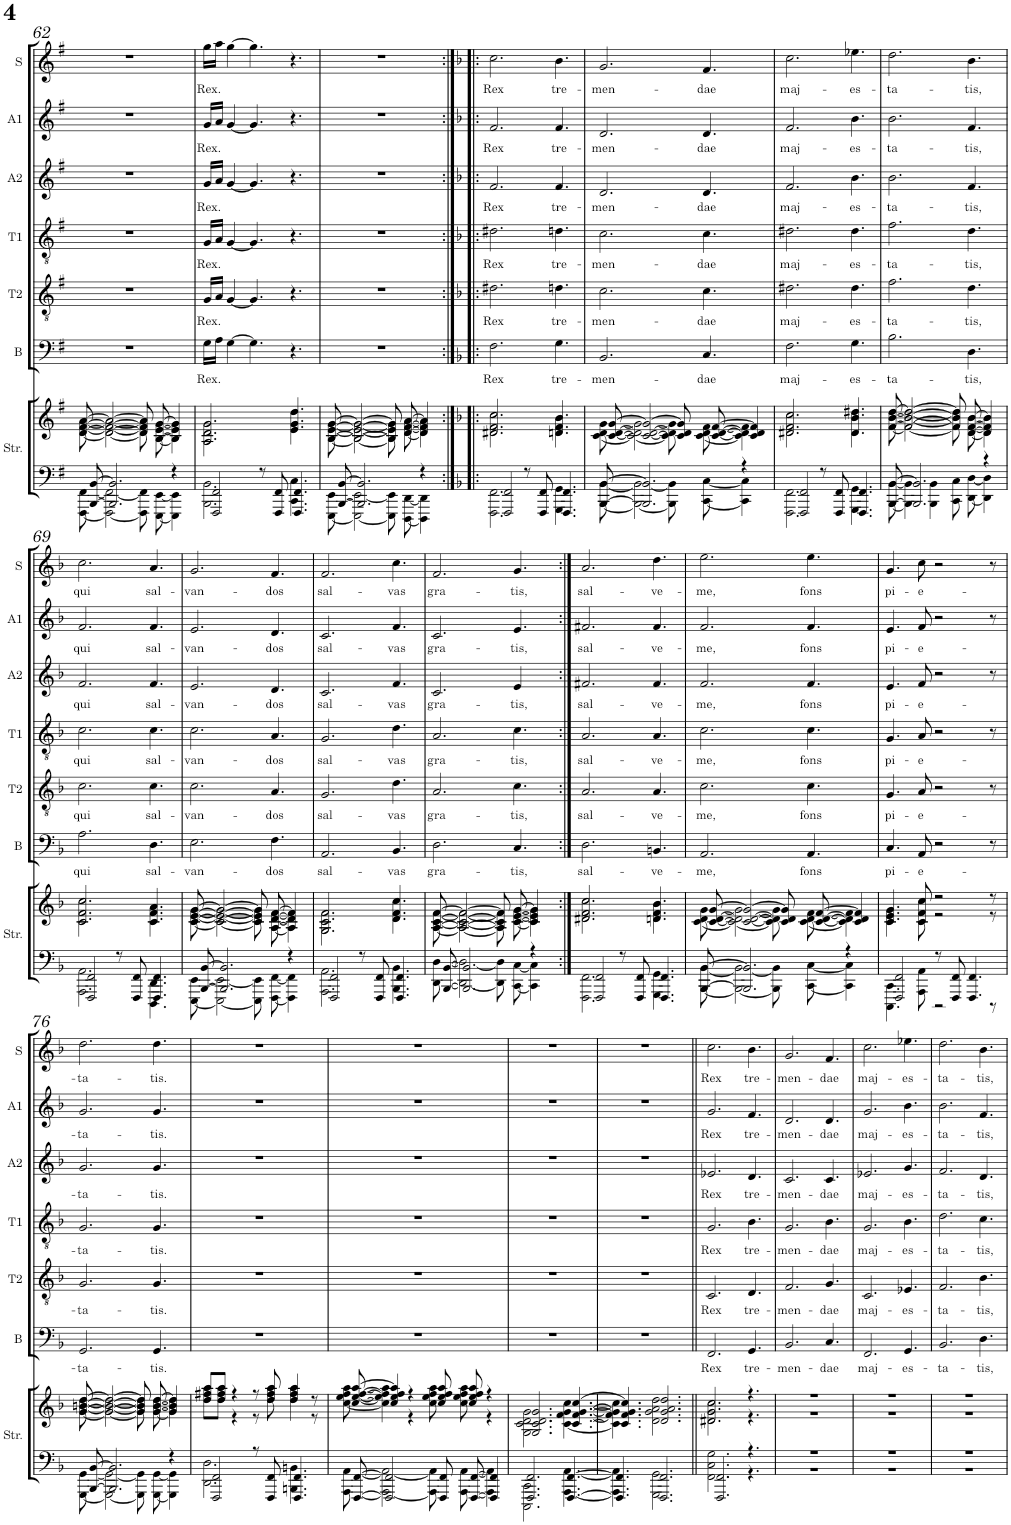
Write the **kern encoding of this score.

**kern	**kern	**kern	**text	**kern	**text	**kern	**text	**kern	**text	**kern	**text	**kern	**text
*part7	*part7	*part6	*part6	*part5	*part5	*part4	*part4	*part3	*part3	*part2	*part2	*part1	*part1
*staff8	*staff7	*staff6	*staff6	*staff5	*staff5	*staff4	*staff4	*staff3	*staff3	*staff2	*staff2	*staff1	*staff1
*I"Strings	*	*I"Bas	*	*I"Tenor 2	*	*I"Tenor 1	*	*I"Alt 2	*	*I"Alt 1	*	*I"Sopraan	*
*I'Str.	*	*I'B	*	*I'T2	*	*I'T1	*	*I'A2	*	*I'A1	*	*I'S	*
!!LO:PB:g=z
*clefF4	*clefG2	*clefF4	*	*clefGv2	*	*clefGv2	*	*clefG2	*	*clefG2	*	*clefG2	*
*k[b-]	*k[b-]	*k[b-]	*	*k[b-]	*	*k[b-]	*	*k[b-]	*	*k[b-]	*	*k[b-]	*
*F:	*F:	*F:	*	*F:	*	*F:	*	*F:	*	*F:	*	*F:	*
*M9/8	*M9/8	*M9/8	*	*M9/8	*	*M9/8	*	*M9/8	*	*M9/8	*	*M9/8	*
=62	=62	=62	=62	=62	=62	=62	=62	=62	=62	=62	=62	=62	=62
*^	*^	*	*	*	*	*	*	*	*	*	*	*	*
[8BBB/ [8BB/	[8FFF#\ [8FF#\	[8d/ [8f#/ [8a/	[8d\ [8f#\ [8a\	8%9r	.	8%9r	.	8%9r	.	8%9r	.	8%9r	.	8%9r	.
2.BBB/] 2.BB/]	2FFF#\_ 2FF#\_	2d/_ 2f#/_ 2a/_	2d\_ 2f#\_ 2a\_	.	.	.	.	.	.	.	.	.	.	.	.
.	8FFF#\] 8FF#\]	8d/] 8f#/] 8a/]	8d\] 8f#\] 8a\]	.	.	.	.	.	.	.	.	.	.	.	.
.	[8EEE\ [8EE\	[8B/ [8e/ [8g/	[8B\ [8e\ [8g\	.	.	.	.	.	.	.	.	.	.	.	.
4r	4EEE\] 4EE\]	4B/] 4e/] 4g/]	4B\] 4e\] 4g\]	.	.	.	.	.	.	.	.	.	.	.	.
=63	=63	=63	=63	=63	=63	=63	=63	=63	=63	=63	=63	=63	=63	=63	=63
!	!	!	!	!	!LO:LY:b	!	!LO:LY:b	!	!LO:LY:b	!	!LO:LY:b	!	!LO:LY:b	!	!LO:LY:b
2FFF#/ 2FF#/	2.BBB\ 2.BB\	2.A/ 2.d/ 2.g/	2.A\ 2.d\ 2.g\	16G\LL	Rex.	16G/LL	Rex.	16G/LL	Rex.	16g/LL	Rex.	16g/LL	Rex.	16gg\LL	Rex.
.	.	.	.	16A\JJ	.	16A/JJ	.	16A/JJ	.	16a/JJ	.	16a/JJ	.	16aa\JJ	.
.	.	.	.	[4G\	.	[4G/	.	[4G/	.	[4g/	.	[4g/	.	[4gg\	.
.	.	.	.	4.G\]	.	4.G/]	.	4.G/]	.	4.g/]	.	4.g/]	.	4.gg\]	.
8r	.	.	.	.	.	.	.	.	.	.	.	.	.	.	.
8FFF#/ 8FF#/	.	.	.	.	.	.	.	.	.	.	.	.	.	.	.
4.FFF#/ 4.FF#/	4.CC\ 4.C\	4.e/ 4.g/ 4.dd/	4.e\ 4.g\ 4.dd\	4.r	.	4.r	.	4.r	.	4.r	.	4.r	.	4.r	.
=64	=64	=64	=64	=64	=64	=64	=64	=64	=64	=64	=64	=64	=64	=64	=64
[8BBB/ [8BB/	[8EEE\ [8EE\	[8B/ [8e/ [8g/	[8B\ [8e\ [8g\	8%9r	.	8%9r	.	8%9r	.	8%9r	.	8%9r	.	8%9r	.
2.BBB/] 2.BB/]	2EEE\_ 2EE\_	2B/_ 2e/_ 2g/_	2B\_ 2e\_ 2g\_	.	.	.	.	.	.	.	.	.	.	.	.
.	8EEE\] 8EE\]	8B/] 8e/] 8g/]	8B\] 8e\] 8g\]	.	.	.	.	.	.	.	.	.	.	.	.
.	[8DDD\ [8DD\	[8d/ [8f#/ [8a/	[8d\ [8f#\ [8a\	.	.	.	.	.	.	.	.	.	.	.	.
4r	4DDD\] 4DD\]	4d/] 4f#/] 4a/]	4d\] 4f#\] 4a\]	.	.	.	.	.	.	.	.	.	.	.	.
=65:|!|:	=65:|!|:	=65:|!|:	=65:|!|:	=65:|!|:	=65:|!|:	=65:|!|:	=65:|!|:	=65:|!|:	=65:|!|:	=65:|!|:	=65:|!|:	=65:|!|:	=65:|!|:	=65:|!|:	=65:|!|:
*k[b-]	*	*k[b-]	*	*k[b-]	*	*k[b-]	*	*k[b-]	*	*k[b-]	*	*k[b-]	*	*k[b-]	*
*F:	*	*F:	*	*F:	*	*F:	*	*F:	*	*F:	*	*F:	*	*F:	*
!	!	!	!	!	!LO:LY:b	!	!LO:LY:b	!	!LO:LY:b	!	!LO:LY:b	!	!LO:LY:b	!	!LO:LY:b
2FFF/ 2FF/	2.FFF\ 2.FF\	2.d#X/ 2.f/ 2.cc/	2.d#\ 2.f\ 2.cc\	2.F\	Rex	2.d#X\	Rex	2.d#X\	Rex	2.f/	Rex	2.f/	Rex	2.cc\	Rex
8r	.	.	.	.	.	.	.	.	.	.	.	.	.	.	.
8FFF/ 8FF/	.	.	.	.	.	.	.	.	.	.	.	.	.	.	.
!	!	!	!	!	!LO:LY:b	!	!LO:LY:b	!	!LO:LY:b	!	!LO:LY:b	!	!LO:LY:b	!	!LO:LY:b
4.FFF/ 4.FF/	4.GGG\ 4.GG\	4.dn/ 4.f/ 4.b-/	4.d\ 4.f\ 4.b-\	4.G\	tre-	4.dn\	tre-	4.dn\	tre-	4.f/	tre-	4.f/	tre-	4.b-\	tre-
=66	=66	=66	=66	=66	=66	=66	=66	=66	=66	=66	=66	=66	=66	=66	=66
!	!	!	!	!	!LO:LY:b	!	!LO:LY:b	!	!LO:LY:b	!	!LO:LY:b	!	!LO:LY:b	!	!LO:LY:b
[8BBB-/ [8BB-/	[8BBB-\ [8BB-\	[8c/ [8d/ [8g/	[8c\ [8d\ [8g\	2.BB-/	-men-	2.c\	-men-	2.c\	-men-	2.d/	-men-	2.d/	-men-	2.g/	-men-
2.BBB-/] 2.BB-/]	2BBB-\_ 2BB-\_	2c/_ 2d/_ 2g/_	2c\_ 2d\_ 2g\_	.	.	.	.	.	.	.	.	.	.	.	.
.	8BBB-\] 8BB-\]	8c/] 8d/] 8g/]	8c\] 8d\] 8g\]	.	.	.	.	.	.	.	.	.	.	.	.
!	!	!	!	!	!LO:LY:b	!	!LO:LY:b	!	!LO:LY:b	!	!LO:LY:b	!	!LO:LY:b	!	!LO:LY:b
.	[8CC\ [8C\	[8c/ [8d/ [8f/	[8c\ [8d\ [8f\	4.C/	-dae	4.c\	-dae	4.c\	-dae	4.d/	-dae	4.d/	-dae	4.f/	-dae
4r	4CC\] 4C\]	4c/] 4d/] 4f/]	4c\] 4d\] 4f\]	.	.	.	.	.	.	.	.	.	.	.	.
=67	=67	=67	=67	=67	=67	=67	=67	=67	=67	=67	=67	=67	=67	=67	=67
!	!	!	!	!	!LO:LY:b	!	!LO:LY:b	!	!LO:LY:b	!	!LO:LY:b	!	!LO:LY:b	!	!LO:LY:b
2FFF/ 2FF/	2.FFF\ 2.FF\	2.d#X/ 2.f/ 2.cc/	2.d#\ 2.f\ 2.cc\	2.F\	maj-	2.d#X\	maj-	2.d#X\	maj-	2.f/	maj-	2.f/	maj-	2.cc\	maj-
8r	.	.	.	.	.	.	.	.	.	.	.	.	.	.	.
8FFF/ 8FF/	.	.	.	.	.	.	.	.	.	.	.	.	.	.	.
!	!	!	!	!	!LO:LY:b	!	!LO:LY:b	!	!LO:LY:b	!	!LO:LY:b	!	!LO:LY:b	!	!LO:LY:b
4.FFF/ 4.FF/	4.GGG\ 4.GG\	4.d#/ 4.b-/ 4.dd#X/	4.d#\ 4.b-\ 4.dd#\	4.G\	-es-	4.d#\	-es-	4.d#\	-es-	4.b-\	-es-	4.b-\	-es-	4.ee-X\	-es-
=68	=68	=68	=68	=68	=68	=68	=68	=68	=68	=68	=68	=68	=68	=68	=68
!	!	!	!	!	!LO:LY:b	!	!LO:LY:b	!	!LO:LY:b	!	!LO:LY:b	!	!LO:LY:b	!	!LO:LY:b
[8BBB-/ [8BB-/	[8BBB-\ [8BB-\	[8f/ [8b-/ [8dd/	[8f\ [8b-\ [8dd\	2.B-\	-ta-	2.f\	-ta-	2.f\	-ta-	2.b-\	-ta-	2.b-\	-ta-	2.dd\	-ta-
2.BBB-/] 2.BB-/]	4BBB-\] 4BB-\]	2f/_ 2b-/_ 2dd/_	2f\_ 2b-\_ 2dd\_	.	.	.	.	.	.	.	.	.	.	.	.
.	4BBB-\ 4BB-\	.	.	.	.	.	.	.	.	.	.	.	.	.	.
.	8CC\ 8C\	8f/] 8b-/] 8dd/]	8f\] 8b-\] 8dd\]	.	.	.	.	.	.	.	.	.	.	.	.
!	!	!	!	!	!LO:LY:b	!	!LO:LY:b	!	!LO:LY:b	!	!LO:LY:b	!	!LO:LY:b	!	!LO:LY:b
.	[8DD\ [8D\	[8d/ [8f/ [8b-/	[8d\ [8f\ [8b-\	4.D\	-tis,	4.d\	-tis,	4.d\	-tis,	4.f/	-tis,	4.f/	-tis,	4.b-\	-tis,
4r	4DD\] 4D\]	4d/] 4f/] 4b-/]	4d\] 4f\] 4b-\]	.	.	.	.	.	.	.	.	.	.	.	.
!!LO:LB:g=z
=69	=69	=69	=69	=69	=69	=69	=69	=69	=69	=69	=69	=69	=69	=69	=69
!	!	!	!	!	!LO:LY:b	!	!LO:LY:b	!	!LO:LY:b	!	!LO:LY:b	!	!LO:LY:b	!	!LO:LY:b
2FFF/ 2FF/	2.AAA\ 2.AA\	2.c/ 2.f/ 2.cc/	2.c\ 2.f\ 2.cc\	2.A\	qui	2.c\	qui	2.c\	qui	2.f/	qui	2.f/	qui	2.cc\	qui
8r	.	.	.	.	.	.	.	.	.	.	.	.	.	.	.
8FFF/ 8FF/	.	.	.	.	.	.	.	.	.	.	.	.	.	.	.
!	!	!	!	!	!LO:LY:b	!	!LO:LY:b	!	!LO:LY:b	!	!LO:LY:b	!	!LO:LY:b	!	!LO:LY:b
4.FFF/ 4.FF/	4.DDD\ 4.DD\	4.c/ 4.f/ 4.a/	4.c\ 4.f\ 4.a\	4.D\	sal-	4.c\	sal-	4.c\	sal-	4.f/	sal-	4.f/	sal-	4.a/	sal-
=70	=70	=70	=70	=70	=70	=70	=70	=70	=70	=70	=70	=70	=70	=70	=70
!	!	!	!	!	!LO:LY:b	!	!LO:LY:b	!	!LO:LY:b	!	!LO:LY:b	!	!LO:LY:b	!	!LO:LY:b
[8BBB-/ [8BB-/	[8EEE\ [8EE\	[8c/ [8e/ [8g/	[8c\ [8e\ [8g\	2.E\	-van-	2.c\	-van-	2.c\	-van-	2.e/	-van-	2.e/	-van-	2.g/	-van-
2.BBB-/] 2.BB-/]	2EEE\_ 2EE\_	2c/_ 2e/_ 2g/_	2c\_ 2e\_ 2g\_	.	.	.	.	.	.	.	.	.	.	.	.
.	8EEE\] 8EE\]	8c/] 8e/] 8g/]	8c\] 8e\] 8g\]	.	.	.	.	.	.	.	.	.	.	.	.
!	!	!	!	!	!LO:LY:b	!	!LO:LY:b	!	!LO:LY:b	!	!LO:LY:b	!	!LO:LY:b	!	!LO:LY:b
.	[8FFF\ [8FF\	[8A/ [8d/ [8f/	[8A\ [8d\ [8f\	4.F\	-dos	4.A/	-dos	4.A/	-dos	4.d/	-dos	4.d/	-dos	4.f/	-dos
4r	4FFF\] 4FF\]	4A/] 4d/] 4f/]	4A\] 4d\] 4f\]	.	.	.	.	.	.	.	.	.	.	.	.
=71	=71	=71	=71	=71	=71	=71	=71	=71	=71	=71	=71	=71	=71	=71	=71
!	!	!	!	!	!LO:LY:b	!	!LO:LY:b	!	!LO:LY:b	!	!LO:LY:b	!	!LO:LY:b	!	!LO:LY:b
2FFF/ 2FF/	2.AAA\ 2.AA\	2.G/ 2.c/ 2.f/	2.G\ 2.c\ 2.f\	2.AA/	sal-	2.G/	sal-	2.G/	sal-	2.c/	sal-	2.c/	sal-	2.f/	sal-
8r	.	.	.	.	.	.	.	.	.	.	.	.	.	.	.
8FFF/ 8FF/	.	.	.	.	.	.	.	.	.	.	.	.	.	.	.
!	!	!	!	!	!LO:LY:b	!	!LO:LY:b	!	!LO:LY:b	!	!LO:LY:b	!	!LO:LY:b	!	!LO:LY:b
4.FFF/ 4.FF/	4.BBB-\ 4.BB-\	4.d/ 4.f/ 4.cc/	4.d\ 4.f\ 4.cc\	4.BB-/	-vas	4.d\	-vas	4.d\	-vas	4.f/	-vas	4.f/	-vas	4.cc\	-vas
=72	=72	=72	=72	=72	=72	=72	=72	=72	=72	=72	=72	=72	=72	=72	=72
!	!	!	!	!	!LO:LY:b	!	!LO:LY:b	!	!LO:LY:b	!	!LO:LY:b	!	!LO:LY:b	!	!LO:LY:b
[8BBB-/ [8BB-/	[8DD\ [8D\	[8A/ [8c/ [8f/	[8A\ [8c\ [8f\	2.D\	gra-	2.A/	gra-	2.A/	gra-	2.c/	gra-	2.c/	gra-	2.f/	gra-
2.BBB-/] 2.BB-/]	2DD\_ 2D\_	2A/_ 2c/_ 2f/_	2A\_ 2c\_ 2f\_	.	.	.	.	.	.	.	.	.	.	.	.
.	8DD\] 8D\]	8A/] 8c/] 8f/]	8A\] 8c\] 8f\]	.	.	.	.	.	.	.	.	.	.	.	.
!	!	!	!	!	!LO:LY:b	!	!LO:LY:b	!	!LO:LY:b	!	!LO:LY:b	!	!LO:LY:b	!	!LO:LY:b
.	[8CC\ [8C\	[8c/ [8e/ [8g/	[8c\ [8e\ [8g\	4.C/	-tis,	4.c\	-tis,	4.c\	-tis,	4e/	-tis,	4.e/	-tis,	4.g/	-tis,
4r	4CC\] 4C\]	4c/] 4e/] 4g/]	4c\] 4e\] 4g\]	.	.	.	.	.	.	.	.	.	.	.	.
.	.	.	.	.	.	.	.	.	.	8ryy	.	.	.	.	.
=73:|!	=73:|!	=73:|!	=73:|!	=73:|!	=73:|!	=73:|!	=73:|!	=73:|!	=73:|!	=73:|!	=73:|!	=73:|!	=73:|!	=73:|!	=73:|!
!	!	!	!	!	!LO:LY:b	!	!LO:LY:b	!	!LO:LY:b	!	!LO:LY:b	!	!LO:LY:b	!	!LO:LY:b
2FFF/ 2FF/	2.FFF\ 2.FF\	2.d#X/ 2.f/ 2.cc/	2.d#\ 2.f\ 2.cc\	2.D\	sal-	2.A/	sal-	2.A/	sal-	2.f#X/	sal-	2.f#X/	sal-	2.a/	sal-
8r	.	.	.	.	.	.	.	.	.	.	.	.	.	.	.
8FFF/ 8FF/	.	.	.	.	.	.	.	.	.	.	.	.	.	.	.
!	!	!	!	!	!LO:LY:b	!	!LO:LY:b	!	!LO:LY:b	!	!LO:LY:b	!	!LO:LY:b	!	!LO:LY:b
4.FFF/ 4.FF/	4.GGG\ 4.GG\	4.dn/ 4.f/ 4.b-/	4.d\ 4.f\ 4.b-\	4.BBn/	-ve-	4.A/	-ve-	4.A/	-ve-	4.f#/	-ve-	4.f#/	-ve-	4.dd\	-ve-
=74	=74	=74	=74	=74	=74	=74	=74	=74	=74	=74	=74	=74	=74	=74	=74
!	!	!	!	!	!LO:LY:b	!	!LO:LY:b	!	!LO:LY:b	!	!LO:LY:b	!	!LO:LY:b	!	!LO:LY:b
[8BBB-/ [8BB-/	[8BBB-\ [8BB-\	[8c/ [8d/ [8g/	[8c\ [8d\ [8g\	2.AA/	-me,	2.c\	-me,	2.c\	-me,	2.f/	-me,	2.f/	-me,	2.ee\	-me,
2.BBB-/] 2.BB-/]	2BBB-\_ 2BB-\_	2c/_ 2d/_ 2g/_	2c\_ 2d\_ 2g\_	.	.	.	.	.	.	.	.	.	.	.	.
.	8BBB-\] 8BB-\]	8c/] 8d/] 8g/]	8c\] 8d\] 8g\]	.	.	.	.	.	.	.	.	.	.	.	.
!	!	!	!	!	!LO:LY:b	!	!LO:LY:b	!	!LO:LY:b	!	!LO:LY:b	!	!LO:LY:b	!	!LO:LY:b
.	[8CC\ [8C\	[8c/ [8d/ [8f/	[8c\ [8d\ [8f\	4.AA/	fons	4.c\	fons	4.c\	fons	4.f/	fons	4.f/	fons	4.ee\	fons
4r	4CC\] 4C\]	4c/] 4d/] 4f/]	4c\] 4d\] 4f\]	.	.	.	.	.	.	.	.	.	.	.	.
=75	=75	=75	=75	=75	=75	=75	=75	=75	=75	=75	=75	=75	=75	=75	=75
!	!	!	!	!	!LO:LY:b	!	!LO:LY:b	!	!LO:LY:b	!	!LO:LY:b	!	!LO:LY:b	!	!LO:LY:b
2FFF/ 2FF/	4.CCC\ 4.CC\	4.c/ 4.e/ 4.g/	4.c\ 4.e\ 4.g\	4.C/	pi-	4.G/	pi-	4.G/	pi-	4.e/	pi-	4.e/	pi-	4.g/	pi-
!	!	!	!	!	!LO:LY:b	!	!LO:LY:b	!	!LO:LY:b	!	!LO:LY:b	!	!LO:LY:b	!	!LO:LY:b
.	8AAA\ 8AA\	8c/ 8f/ 8cc/	8c\ 8f\ 8cc\	8AA/	-e-	8A/	-e-	8A/	-e-	8f/	-e-	8f/	-e-	8cc\	-e-
8r	2r	2r	2r	2r	.	2r	.	2r	.	2r	.	2r	.	2r	.
8FFF/ 8FF/	.	.	.	.	.	.	.	.	.	.	.	.	.	.	.
4.FFF/ 4.FF/	.	.	.	.	.	.	.	.	.	.	.	.	.	.	.
.	8r	8r	8r	8r	.	8r	.	8r	.	8r	.	8r	.	8r	.
!!LO:LB:g=z
=76	=76	=76	=76	=76	=76	=76	=76	=76	=76	=76	=76	=76	=76	=76	=76
!	!	!	!	!	!LO:LY:b	!	!LO:LY:b	!	!LO:LY:b	!	!LO:LY:b	!	!LO:LY:b	!	!LO:LY:b
[8BBB-/ [8BB-/	[8GGG\ [8GG\	[8g/ [8bn/ [8dd/	[8g\ [8b\ [8dd\	2.GG/	-ta-	2.G/	-ta-	2.G/	-ta-	2.g/	-ta-	2.g/	-ta-	2.dd\	-ta-
2.BBB-/] 2.BB-/]	2GGG\_ 2GG\_	2g/_ 2b/_ 2dd/_	2g\_ 2b\_ 2dd\_	.	.	.	.	.	.	.	.	.	.	.	.
.	8GGG\] 8GG\]	8g/] 8b/] 8dd/]	8g\] 8b\] 8dd\]	.	.	.	.	.	.	.	.	.	.	.	.
!	!	!	!	!	!LO:LY:b	!	!LO:LY:b	!	!LO:LY:b	!	!LO:LY:b	!	!LO:LY:b	!	!LO:LY:b
.	[8GGG\ [8GG\	[8g/ [8b/ [8dd/	[8g\ [8b\ [8dd\	4.GG/	-tis.	4.G/	-tis.	4.G/	-tis.	4.g/	-tis.	4.g/	-tis.	4.dd\	-tis.
4r	4GGG\] 4GG\]	4g/] 4b/] 4dd/]	4g\] 4b\] 4dd\]	.	.	.	.	.	.	.	.	.	.	.	.
=77	=77	=77	=77	=77	=77	=77	=77	=77	=77	=77	=77	=77	=77	=77	=77
2FFF/ 2FF/	2.DD\ 2.D\	8dd/ 8ff#X/ 8aa/L	8dd\ 8ff#\ 8aa\L	8%9r	.	8%9r	.	8%9r	.	8%9r	.	8%9r	.	8%9r	.
.	.	8dd/ 8ff#/ 8aa/J	8dd\ 8ff#\ 8aa\J	.	.	.	.	.	.	.	.	.	.	.	.
.	.	4r	4r	.	.	.	.	.	.	.	.	.	.	.	.
8r	.	8r	8r	.	.	.	.	.	.	.	.	.	.	.	.
8FFF/ 8FF/	.	8dd/ 8ff#/ 8aa/	8dd\ 8ff#\ 8aa\	.	.	.	.	.	.	.	.	.	.	.	.
4.FFF/ 4.FF/	4.BBBn\ 4.BBn\	4dd/ 4ff#/ 4aa/	4dd\ 4ff#\ 4aa\	.	.	.	.	.	.	.	.	.	.	.	.
.	.	8r	8r	.	.	.	.	.	.	.	.	.	.	.	.
=78	=78	=78	=78	=78	=78	=78	=78	=78	=78	=78	=78	=78	=78	=78	=78
[8FFF/ [8FF/	[8AAA\ [8AA\	[8cc/ [8ee/ [8ff/ [8aa/	[8cc\ [8ee\ [8ff\ [8aa\	8%9r	.	8%9r	.	8%9r	.	8%9r	.	8%9r	.	8%9r	.
2FFF/] 2FF/]	2AAA\_ 2AA\_	4cc/] 4ee/] 4ff/] 4aa/]	4cc\] 4ee\] 4ff\] 4aa\]	.	.	.	.	.	.	.	.	.	.	.	.
.	.	4r	4r	.	.	.	.	.	.	.	.	.	.	.	.
8FFF/ 8FF/	8AAA\] 8AA\]	8cc/ 8ee/ 8ff/ 8aa/	8cc\ 8ee\ 8ff\ 8aa\	.	.	.	.	.	.	.	.	.	.	.	.
[8FFF/ [8FF/	[8AAA\ [8AA\	8cc/ 8ee/ 8ff/ 8aa/	8cc\ 8ee\ 8ff\ 8aa\	.	.	.	.	.	.	.	.	.	.	.	.
4FFF/] 4FF/]	4AAA\] 4AA\]	4r	4r	.	.	.	.	.	.	.	.	.	.	.	.
=79	=79	=79	=79	=79	=79	=79	=79	=79	=79	=79	=79	=79	=79	=79	=79
2.FFF/ 2.FF/	2.CCC\ 2.CC\	2.G/ 2.c/ 2.d/ 2.g/	2.G\ 2.c\ 2.d\ 2.g\	8%9r	.	8%9r	.	8%9r	.	8%9r	.	8%9r	.	8%9r	.
[4.FFF/ [4.FF/	[4.AAA\ [4.AA\	[4.c/ [4.f/ [4.g/ [4.cc/	[4.c\ [4.f\ [4.g\ [4.cc\	.	.	.	.	.	.	.	.	.	.	.	.
=80	=80	=80	=80	=80	=80	=80	=80	=80	=80	=80	=80	=80	=80	=80	=80
4.FFF/] 4.FF/]	4.AAA\] 4.AA\]	4.c/] 4.f/] 4.g/] 4.cc/]	4.c\] 4.f\] 4.g\] 4.cc\]	8%9r	.	8%9r	.	8%9r	.	8%9r	.	8%9r	.	8%9r	.
2.FFF/ 2.FF/	2.GGG\ 2.GG\	2.d/ 2.g/ 2.a/ 2.dd/	2.d\ 2.g\ 2.a\ 2.dd\	.	.	.	.	.	.	.	.	.	.	.	.
=81||	=81||	=81||	=81||	=81||	=81||	=81||	=81||	=81||	=81||	=81||	=81||	=81||	=81||	=81||	=81||
!	!	!	!	!	!LO:LY:b	!	!LO:LY:b	!	!LO:LY:b	!	!LO:LY:b	!	!LO:LY:b	!	!LO:LY:b
2.FFF/ 2.FF/	2.FF\ 2.C\ 2.G\	2.d#X/ 2.g/ 2.cc/	2.d#\ 2.g\ 2.cc\	2.FF/	Rex	2.C/	Rex	2.G/	Rex	2.e-X/	Rex	2.g/	Rex	2.cc\	Rex
!	!	!	!	!	!LO:LY:b	!	!LO:LY:b	!	!LO:LY:b	!	!LO:LY:b	!	!LO:LY:b	!	!LO:LY:b
4.r	4.r	4.r	4.r	4.GG/	tre-	4.D/	tre-	4.B-\	tre-	4.d/	tre-	4.f/	tre-	4.b-\	tre-
=82	=82	=82	=82	=82	=82	=82	=82	=82	=82	=82	=82	=82	=82	=82	=82
!	!	!	!	!	!LO:LY:b	!	!LO:LY:b	!	!LO:LY:b	!	!LO:LY:b	!	!LO:LY:b	!	!LO:LY:b
8%9r	8%9r	8%9r	8%9r	2.BB-/	-men-	2.F/	-men-	2.G/	-men-	2.c/	-men-	2.d/	-men-	2.g/	-men-
!	!	!	!	!	!LO:LY:b	!	!LO:LY:b	!	!LO:LY:b	!	!LO:LY:b	!	!LO:LY:b	!	!LO:LY:b
.	.	.	.	4.C/	-dae	4.G/	-dae	4.B-\	-dae	4.c/	-dae	4.d/	-dae	4.f/	-dae
=83	=83	=83	=83	=83	=83	=83	=83	=83	=83	=83	=83	=83	=83	=83	=83
!	!	!	!	!	!LO:LY:b	!	!LO:LY:b	!	!LO:LY:b	!	!LO:LY:b	!	!LO:LY:b	!	!LO:LY:b
8%9r	8%9r	8%9r	8%9r	2.FF/	maj-	2.C/	maj-	2.G/	maj-	2.e-X/	maj-	2.g/	maj-	2.cc\	maj-
!	!	!	!	!	!LO:LY:b	!	!LO:LY:b	!	!LO:LY:b	!	!LO:LY:b	!	!LO:LY:b	!	!LO:LY:b
.	.	.	.	4.GG/	-es-	4.E-X/	-es-	4.B-\	-es-	4.g/	-es-	4.b-\	-es-	4.ee-X\	-es-
=84	=84	=84	=84	=84	=84	=84	=84	=84	=84	=84	=84	=84	=84	=84	=84
!	!	!	!	!	!LO:LY:b	!	!LO:LY:b	!	!LO:LY:b	!	!LO:LY:b	!	!LO:LY:b	!	!LO:LY:b
8%9r	8%9r	8%9r	8%9r	2.BB-/	-ta-	2.F/	-ta-	2.d\	-ta-	2.f/	-ta-	2.b-\	-ta-	2.dd\	-ta-
!	!	!	!	!	!LO:LY:b	!	!LO:LY:b	!	!LO:LY:b	!	!LO:LY:b	!	!LO:LY:b	!	!LO:LY:b
.	.	.	.	4.D\	-tis,	4.B-\	-tis,	4.c\	-tis,	4.d/	-tis,	4.f/	-tis,	4.b-\	-tis,
*v	*v	*	*	*	*	*	*	*	*	*	*	*	*	*	*
*	*v	*v	*	*	*	*	*	*	*	*	*	*	*	*
=	=	=	=	=	=	=	=	=	=	=	=	=	=
*-	*-	*-	*-	*-	*-	*-	*-	*-	*-	*-	*-	*-	*-
